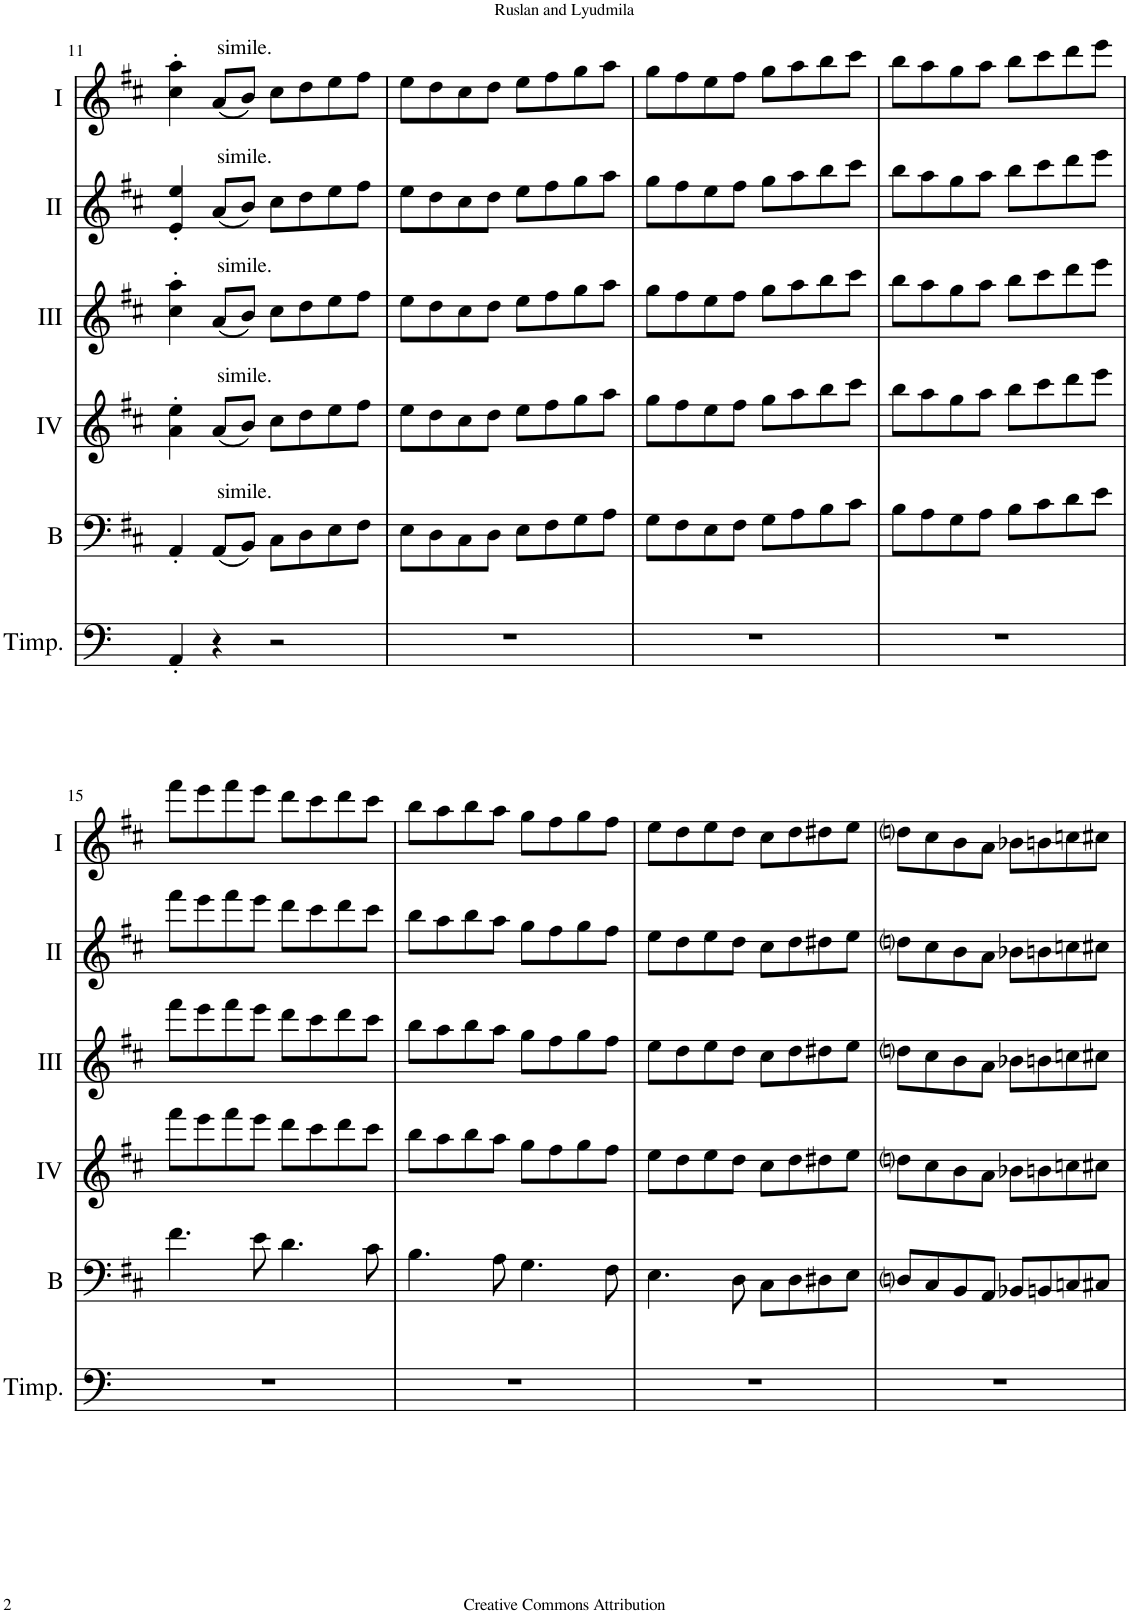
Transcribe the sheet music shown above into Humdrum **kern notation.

**kern	**kern	**kern	**kern	**kern	**kern
*part6	*part5	*part4	*part3	*part2	*part1
*staff6	*staff5	*staff4	*staff3	*staff2	*staff1
*I"Timpani	*I"Bass	*I"Acc. 4	*I"Acc. 3	*I"Acc. 2	*I"Acc. 1
*I'Timp.	*I'B	*	*	*	*
!!LO:PB:g=z
*clefF4	*clefF4	*clefG2	*clefG2	*clefG2	*clefG2
*	*Trd7c12	*Trd7c12	*Trd7c12	*	*
*k[f#c#]	*k[f#c#]	*k[f#c#]	*k[f#c#]	*k[f#c#]	*k[f#c#]
*M2/2	*M2/2	*M2/2	*M2/2	*M2/2	*M2/2
*met(c|)	*met(c|)	*met(c|)	*met(c|)	*met(c|)	*met(c|)
=11	=11	=11	=11	=11	=11
4AA'/	4AA'/	4a\' 4ee\'	4cc#\' 4aa\'	4e/' 4ee/'	4cc#\' 4aa\'
!	!	!	!	!	!LO:TX:a:t=simile.
!	!	!	!	!LO:TX:a:t=simile.	!
!	!	!	!LO:TX:a:t=simile.	!	!
!	!	!LO:TX:a:t=simile.	!	!	!
!	!LO:TX:a:t=simile.	!	!	!	!
4r	(8AA/L	(8a/L	(8a/L	(8a/L	(8a/L
.	8BB/J)	8b/J)	8b/J)	8b/J)	8b/J)
2r	8C#\L	8cc#\L	8cc#\L	8cc#\L	8cc#\L
.	8D\	8dd\	8dd\	8dd\	8dd\
.	8E\	8ee\	8ee\	8ee\	8ee\
.	8F#\J	8ff#\J	8ff#\J	8ff#\J	8ff#\J
=12	=12	=12	=12	=12	=12
1r	8E\L	8ee\L	8ee\L	8ee\L	8ee\L
.	8D\	8dd\	8dd\	8dd\	8dd\
.	8C#\	8cc#\	8cc#\	8cc#\	8cc#\
.	8D\J	8dd\J	8dd\J	8dd\J	8dd\J
.	8E\L	8ee\L	8ee\L	8ee\L	8ee\L
.	8F#\	8ff#\	8ff#\	8ff#\	8ff#\
.	8G\	8gg\	8gg\	8gg\	8gg\
.	8A\J	8aa\J	8aa\J	8aa\J	8aa\J
=13	=13	=13	=13	=13	=13
1r	8G\L	8gg\L	8gg\L	8gg\L	8gg\L
.	8F#\	8ff#\	8ff#\	8ff#\	8ff#\
.	8E\	8ee\	8ee\	8ee\	8ee\
.	8F#\J	8ff#\J	8ff#\J	8ff#\J	8ff#\J
.	8G\L	8gg\L	8gg\L	8gg\L	8gg\L
.	8A\	8aa\	8aa\	8aa\	8aa\
.	8B\	8bb\	8bb\	8bb\	8bb\
.	8c#\J	8ccc#\J	8ccc#\J	8ccc#\J	8ccc#\J
=14	=14	=14	=14	=14	=14
1r	8B\L	8bb\L	8bb\L	8bb\L	8bb\L
.	8A\	8aa\	8aa\	8aa\	8aa\
.	8G\	8gg\	8gg\	8gg\	8gg\
.	8A\J	8aa\J	8aa\J	8aa\J	8aa\J
.	8B\L	8bb\L	8bb\L	8bb\L	8bb\L
.	8c#\	8ccc#\	8ccc#\	8ccc#\	8ccc#\
.	8d\	8ddd\	8ddd\	8ddd\	8ddd\
.	8e\J	8eee\J	8eee\J	8eee\J	8eee\J
!!LO:LB:g=z
=15	=15	=15	=15	=15	=15
1r	4.f#\	8fff#\L	8fff#\L	8fff#\L	8fff#\L
.	.	8eee\	8eee\	8eee\	8eee\
.	.	8fff#\	8fff#\	8fff#\	8fff#\
.	8e\	8eee\J	8eee\J	8eee\J	8eee\J
.	4.d\	8ddd\L	8ddd\L	8ddd\L	8ddd\L
.	.	8ccc#\	8ccc#\	8ccc#\	8ccc#\
.	.	8ddd\	8ddd\	8ddd\	8ddd\
.	8c#\	8ccc#\J	8ccc#\J	8ccc#\J	8ccc#\J
=16	=16	=16	=16	=16	=16
1r	4.B\	8bb\L	8bb\L	8bb\L	8bb\L
.	.	8aa\	8aa\	8aa\	8aa\
.	.	8bb\	8bb\	8bb\	8bb\
.	8A\	8aa\J	8aa\J	8aa\J	8aa\J
.	4.G\	8gg\L	8gg\L	8gg\L	8gg\L
.	.	8ff#\	8ff#\	8ff#\	8ff#\
.	.	8gg\	8gg\	8gg\	8gg\
.	8F#\	8ff#\J	8ff#\J	8ff#\J	8ff#\J
=17	=17	=17	=17	=17	=17
1r	4.E\	8ee\L	8ee\L	8ee\L	8ee\L
.	.	8dd\	8dd\	8dd\	8dd\
.	.	8ee\	8ee\	8ee\	8ee\
.	8D\	8dd\J	8dd\J	8dd\J	8dd\J
.	8C#\L	8cc#\L	8cc#\L	8cc#\L	8cc#\L
.	8D\	8dd\	8dd\	8dd\	8dd\
.	8D#X\	8dd#X\	8dd#X\	8dd#X\	8dd#X\
.	8E\J	8ee\J	8ee\J	8ee\J	8ee\J
=18	=18	=18	=18	=18	=18
1r	8Dni/L	8ddni\L	8ddni\L	8ddni\L	8ddni\L
.	8C#/	8cc#\	8cc#\	8cc#\	8cc#\
.	8BB/	8b\	8b\	8b\	8b\
.	8AA/J	8a\J	8a\J	8a\J	8a\J
.	8BB-X/L	8b-X\L	8b-X\L	8b-X\L	8b-X\L
.	8BBn/	8bn\	8bn\	8bn\	8bn\
.	8Cn/	8ccn\	8ccn\	8ccn\	8ccn\
.	8C#X/J	8cc#X\J	8cc#X\J	8cc#X\J	8cc#X\J
=	=	=	=	=	=
*-	*-	*-	*-	*-	*-
